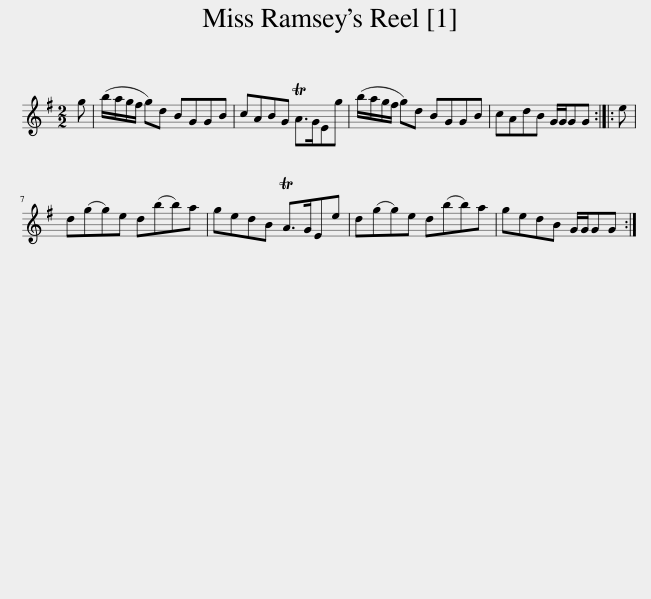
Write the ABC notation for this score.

X:1
L:1/8
M:2/2
I:linebreak $
K:G
V:1 treble
V:1
 g | (b/a/g/f/ g)d BGGB | cABG TA>GEg | (b/a/g/f/ g)d BGGB | cAdB G/G/GG :: %5
 e |$ d(gg)e d(bb)a | gedB TA>GEe | d(gg)e d(bb)a | gedB G/G/GG :| %10
